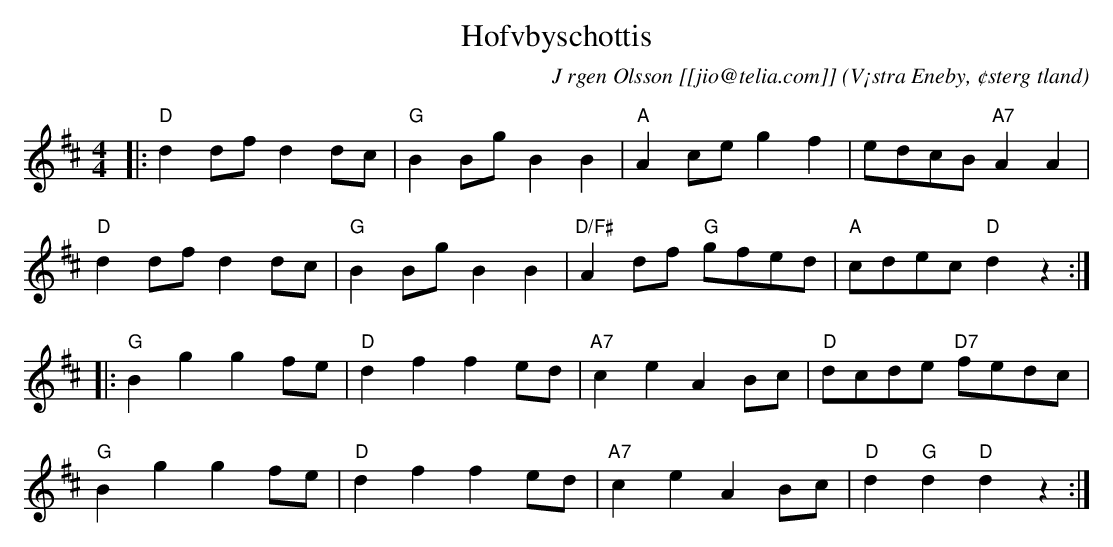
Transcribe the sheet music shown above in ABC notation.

X:1
T:Hofvbyschottis
C:J rgen Olsson [[jio@telia.com]]
Q:160
O:V¡stra Eneby, ¢sterg tland
M:4/4
L:1/8
K:D
|: "D"d2dfd2dc | "G"B2BgB2B2 | "A"A2ceg2f2 | edcB"A7"A2A2 |
   "D"d2dfd2dc | "G"B2BgB2B2 | "D/F#"A2df "G"gfed | "A"cdec"D"d2z2:|
|: "G"B2g2g2fe | "D"d2f2f2ed | "A7"c2e2A2Bc | "D"dcde "D7"fedc |
   "G"B2g2g2fe | "D"d2f2f2ed | "A7"c2e2A2Bc | "D"d2"G"d2"D"d2z2:|
